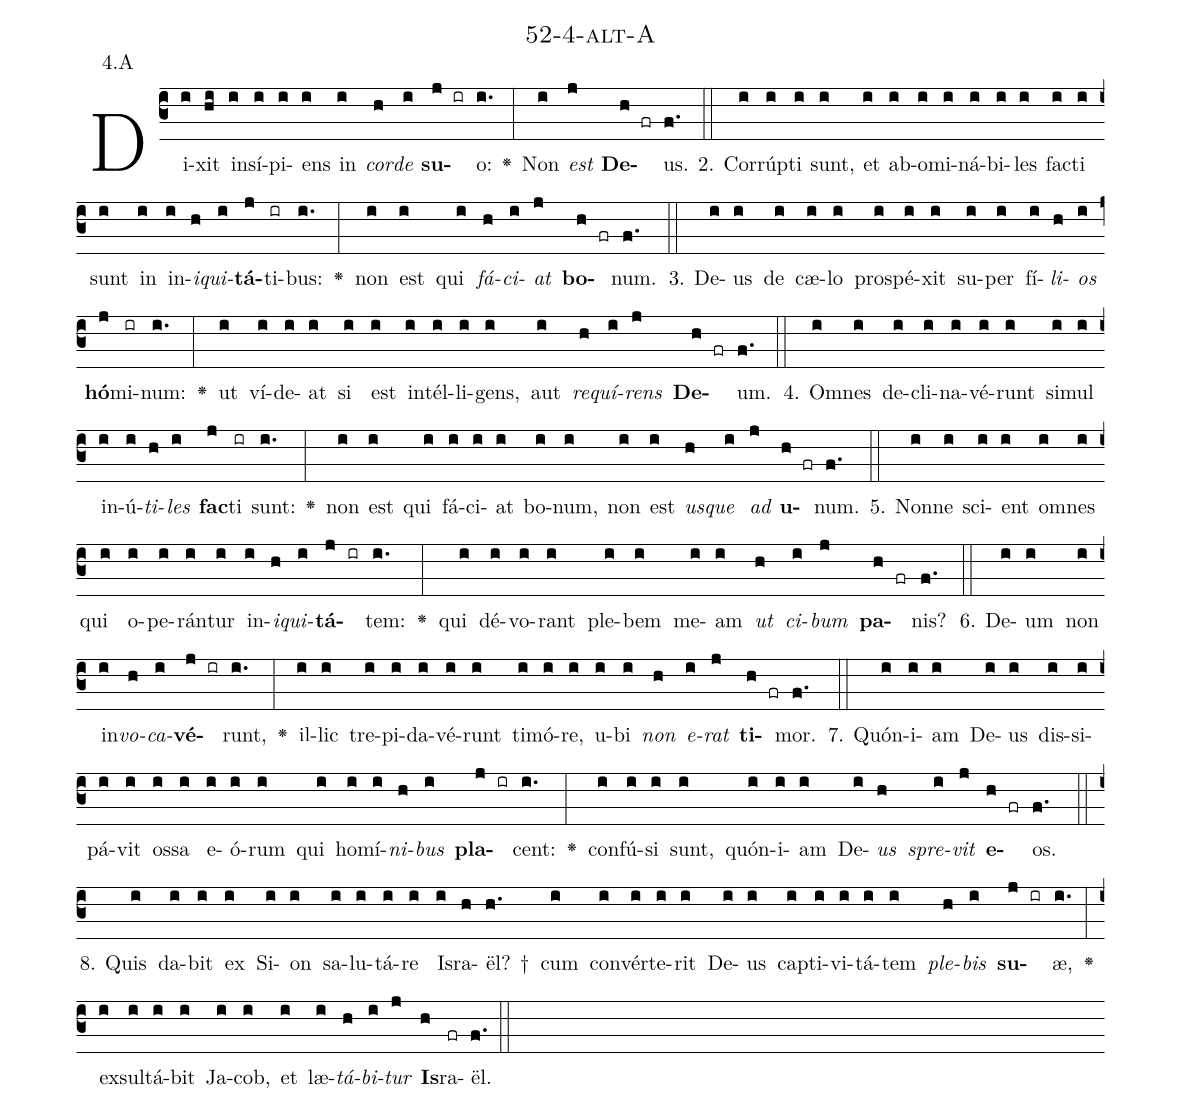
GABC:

name: 52-4-alt-A;
annotation: 4.A;
%%
(c3)Di(i)xit(hi) in(i)sí(i)pi(i)ens(i) in(i) <i>cor</i>(h)<i>de</i>(i) <b>su</b>(j ir)o:(i.) <v>\greheightstar</v>(:) Non(i) <i>est</i>(j) <b>De</b>(h fr)us.(f.) (::)
2. Cor(i)rúp(i)ti(i) sunt,(i) et(i) ab(i)o(i)mi(i)ná(i)bi(i)les(i) fac(i)ti(i) sunt(i) in(i) in(i)<i>i</i>(h)<i>qui</i>(i)<b>tá</b>(j)ti(ir)bus:(i.) <v>\greheightstar</v>(:) non(i) est(i) qui(i) <i>fá</i>(h)<i>ci</i>(i)<i>at</i>(j) <b>bo</b>(h fr)num.(f.) (::)
3. De(i)us(i) de(i) cæ(i)lo(i) pro(i)spé(i)xit(i) su(i)per(i) fí(i)<i>li</i>(h)<i>os</i>(i) <b>hó</b>(j)mi(ir)num:(i.) <v>\greheightstar</v>(:) ut(i) ví(i)de(i)at(i) si(i) est(i) in(i)tél(i)li(i)gens,(i) aut(i) <i>re</i>(h)<i>quí</i>(i)<i>rens</i>(j) <b>De</b>(h fr)um.(f.) (::)
4. Om(i)nes(i) de(i)cli(i)na(i)vé(i)runt(i) si(i)mul(i) in(i)ú(i)<i>ti</i>(h)<i>les</i>(i) <b>fac</b>(j)ti(ir) sunt:(i.) <v>\greheightstar</v>(:) non(i) est(i) qui(i) fá(i)ci(i)at(i) bo(i)num,(i) non(i) est(i) <i>us</i>(h)<i>que</i>(i) <i>ad</i>(j) <b>u</b>(h fr)num.(f.) (::)
5. Non(i)ne(i) sci(i)ent(i) om(i)nes(i) qui(i) o(i)pe(i)rán(i)tur(i) in(i)<i>i</i>(h)<i>qui</i>(i)<b>tá</b>(j ir)tem:(i.) <v>\greheightstar</v>(:) qui(i) dé(i)vo(i)rant(i) ple(i)bem(i) me(i)am(i) <i>ut</i>(h) <i>ci</i>(i)<i>bum</i>(j) <b>pa</b>(h fr)nis?(f.) (::)
6. De(i)um(i) non(i) in(i)<i>vo</i>(h)<i>ca</i>(i)<b>vé</b>(j ir)runt,(i.) <v>\greheightstar</v>(:) il(i)lic(i) tre(i)pi(i)da(i)vé(i)runt(i) ti(i)mó(i)re,(i) u(i)bi(i) <i>non</i>(h) <i>e</i>(i)<i>rat</i>(j) <b>ti</b>(h fr)mor.(f.) (::)
7. Quón(i)i(i)am(i) De(i)us(i) dis(i)si(i)pá(i)vit(i) os(i)sa(i) e(i)ó(i)rum(i) qui(i) ho(i)mí(i)<i>ni</i>(h)<i>bus</i>(i) <b>pla</b>(j ir)cent:(i.) <v>\greheightstar</v>(:) con(i)fú(i)si(i) sunt,(i) quón(i)i(i)am(i) De(i)<i>us</i>(h) <i>spre</i>(i)<i>vit</i>(j) <b>e</b>(h fr)os.(f.) (::)
8. Quis(i) da(i)bit(i) ex(i) Si(i)on(i) sa(i)lu(i)tá(i)re(i) Is(i)ra(h)ël? †(h.) cum(i) con(i)vér(i)te(i)rit(i) De(i)us(i) cap(i)ti(i)vi(i)tá(i)tem(i) <i>ple</i>(h)<i>bis</i>(i) <b>su</b>(j ir)æ,(i.) <v>\greheightstar</v>(:) ex(i)sul(i)tá(i)bit(i) Ja(i)cob,(i) et(i) læ(i)<i>tá</i>(h)<i>bi</i>(i)<i>tur</i>(j) <b>Is</b>(h)ra(fr)ël.(f.) (::)
